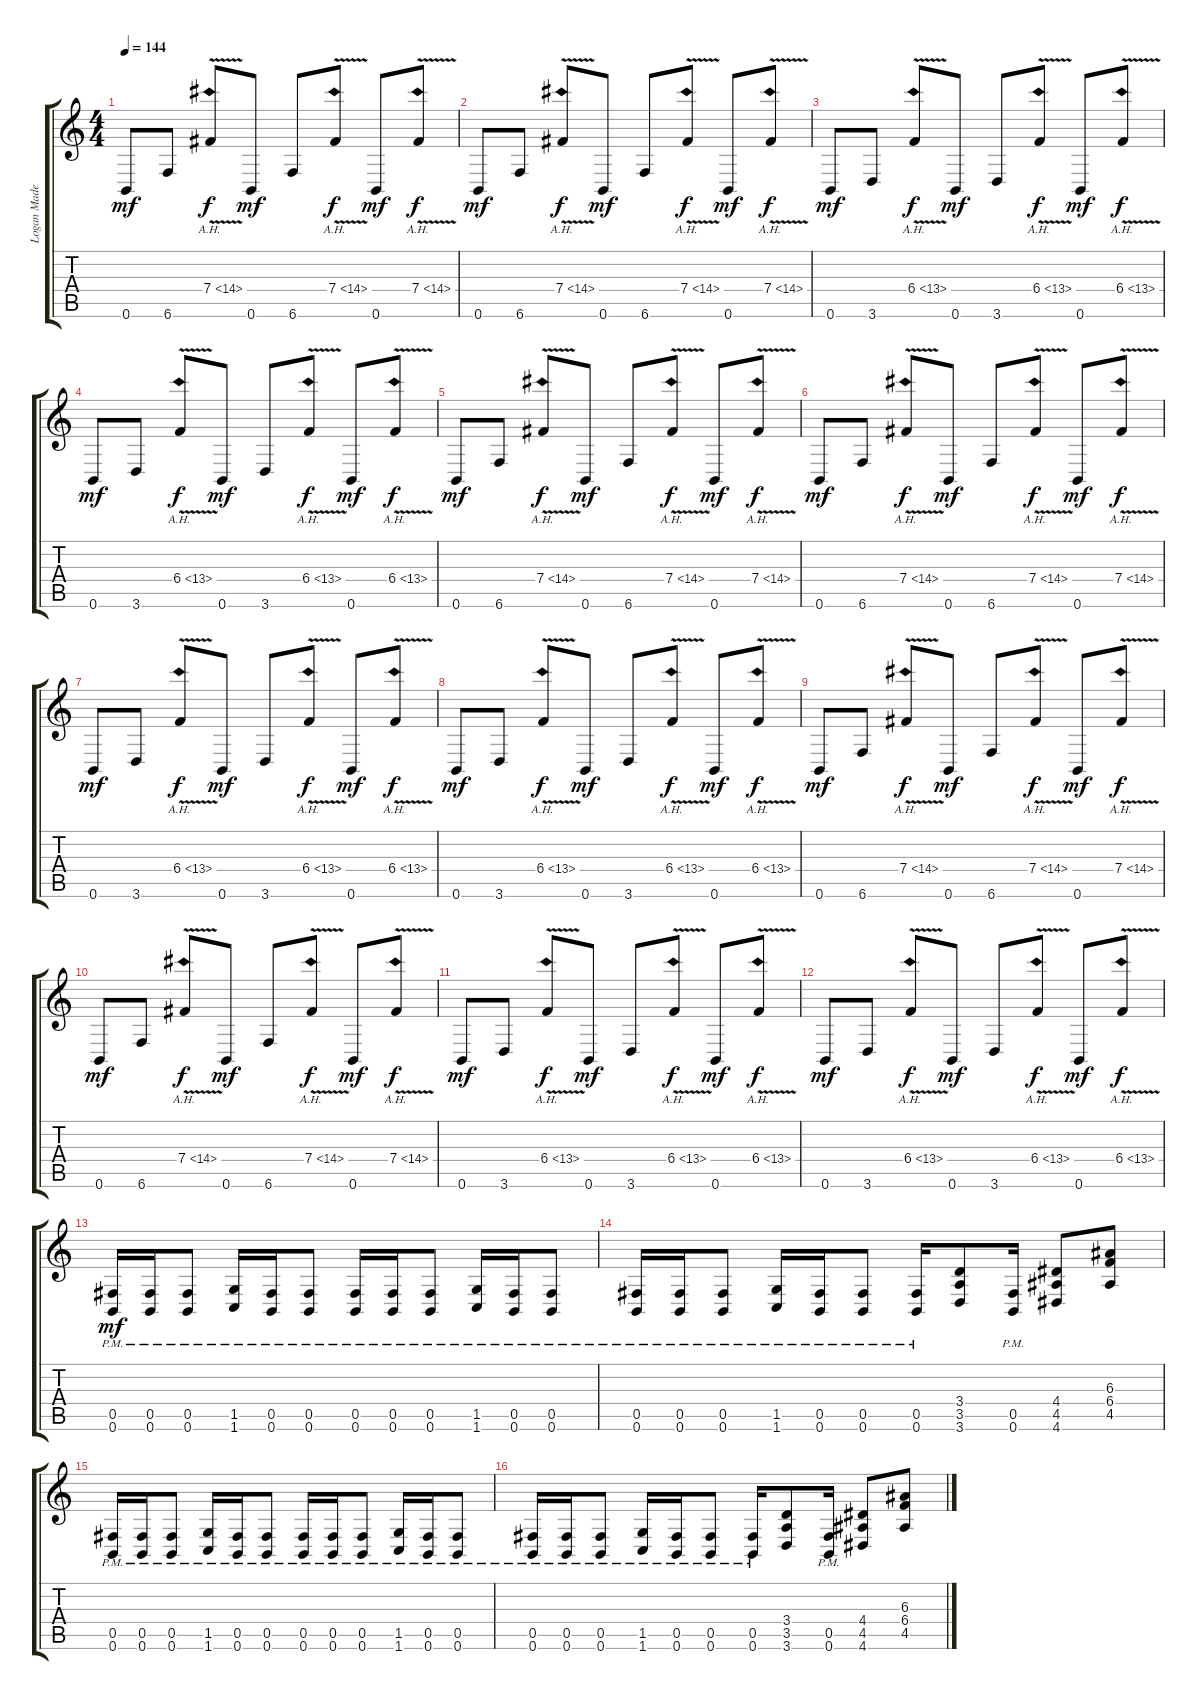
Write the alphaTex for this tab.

\track ("Logan Mader" "Logan Made") {instrument distortionguitar}
\staff {score tabs}
\tuning (Db4 Ab3 E3 B2 Gb2 B1) {hide}
\ts (4 4)
\tempo 144
\clef g2
\ks c
0.6.8{dy mf} 6.6.8 7.4{ah 7 v}.8{dy f} 0.6.8{dy mf} 6.6.8 7.4{ah 7 v}.8{dy f} 0.6.8{dy mf} 7.4{ah 7 v}.8{dy f} |
0.6.8{dy mf} 6.6.8 7.4{ah 7 v}.8{dy f} 0.6.8{dy mf} 6.6.8 7.4{ah 7 v}.8{dy f} 0.6.8{dy mf} 7.4{ah 7 v}.8{dy f} |
0.6.8{dy mf} 3.6.8 6.4{ah 7 v}.8{dy f} 0.6.8{dy mf} 3.6.8 6.4{ah 7 v}.8{dy f} 0.6.8{dy mf} 6.4{ah 7 v}.8{dy f} |
0.6.8{dy mf} 3.6.8 6.4{ah 7 v}.8{dy f} 0.6.8{dy mf} 3.6.8 6.4{ah 7 v}.8{dy f} 0.6.8{dy mf} 6.4{ah 7 v}.8{dy f} |
0.6.8{dy mf} 6.6.8 7.4{ah 7 v}.8{dy f} 0.6.8{dy mf} 6.6.8 7.4{ah 7 v}.8{dy f} 0.6.8{dy mf} 7.4{ah 7 v}.8{dy f} |
0.6.8{dy mf} 6.6.8 7.4{ah 7 v}.8{dy f} 0.6.8{dy mf} 6.6.8 7.4{ah 7 v}.8{dy f} 0.6.8{dy mf} 7.4{ah 7 v}.8{dy f} |
0.6.8{dy mf} 3.6.8 6.4{ah 7 v}.8{dy f} 0.6.8{dy mf} 3.6.8 6.4{ah 7 v}.8{dy f} 0.6.8{dy mf} 6.4{ah 7 v}.8{dy f} |
0.6.8{dy mf} 3.6.8 6.4{ah 7 v}.8{dy f} 0.6.8{dy mf} 3.6.8 6.4{ah 7 v}.8{dy f} 0.6.8{dy mf} 6.4{ah 7 v}.8{dy f} |
0.6.8{dy mf} 6.6.8 7.4{ah 7 v}.8{dy f} 0.6.8{dy mf} 6.6.8 7.4{ah 7 v}.8{dy f} 0.6.8{dy mf} 7.4{ah 7 v}.8{dy f} |
0.6.8{dy mf} 6.6.8 7.4{ah 7 v}.8{dy f} 0.6.8{dy mf} 6.6.8 7.4{ah 7 v}.8{dy f} 0.6.8{dy mf} 7.4{ah 7 v}.8{dy f} |
0.6.8{dy mf} 3.6.8 6.4{ah 7 v}.8{dy f} 0.6.8{dy mf} 3.6.8 6.4{ah 7 v}.8{dy f} 0.6.8{dy mf} 6.4{ah 7 v}.8{dy f} |
0.6.8{dy mf} 3.6.8 6.4{ah 7 v}.8{dy f} 0.6.8{dy mf} 3.6.8 6.4{ah 7 v}.8{dy f} 0.6.8{dy mf} 6.4{ah 7 v}.8{dy f} |
(0.5{pm} 0.6{pm}).16{dy mf} (0.5{pm} 0.6{pm}).16 (0.5{pm} 0.6{pm}).8 (1.5{pm} 1.6{pm}).16 (0.5{pm} 0.6{pm}).16 (0.5{pm} 0.6{pm}).8 (0.5{pm} 0.6{pm}).16 (0.5{pm} 0.6{pm}).16 (0.5{pm} 0.6{pm}).8 (1.5{pm} 1.6{pm}).16 (0.5{pm} 0.6{pm}).16 (0.5{pm} 0.6{pm}).8 |
(0.5{pm} 0.6{pm}).16 (0.5{pm} 0.6{pm}).16 (0.5{pm} 0.6{pm}).8 (1.5{pm} 1.6{pm}).16 (0.5{pm} 0.6{pm}).16 (0.5{pm} 0.6{pm}).8 (0.5{pm} 0.6{pm}).16 (3.4 3.5 3.6).8 (0.5{pm} 0.6{pm}).16 (4.4 4.5 4.6).8 (6.3 6.4 4.5).8 |
(0.5{pm} 0.6{pm}).16 (0.5{pm} 0.6{pm}).16 (0.5{pm} 0.6{pm}).8 (1.5{pm} 1.6{pm}).16 (0.5{pm} 0.6{pm}).16 (0.5{pm} 0.6{pm}).8 (0.5{pm} 0.6{pm}).16 (0.5{pm} 0.6{pm}).16 (0.5{pm} 0.6{pm}).8 (1.5{pm} 1.6{pm}).16 (0.5{pm} 0.6{pm}).16 (0.5{pm} 0.6{pm}).8 |
(0.5{pm} 0.6{pm}).16 (0.5{pm} 0.6{pm}).16 (0.5{pm} 0.6{pm}).8 (1.5{pm} 1.6{pm}).16 (0.5{pm} 0.6{pm}).16 (0.5{pm} 0.6{pm}).8 (0.5{pm} 0.6{pm}).16 (3.4 3.5 3.6).8 (0.5{pm} 0.6{pm}).16 (4.4 4.5 4.6).8 (6.3 6.4 4.5).8
